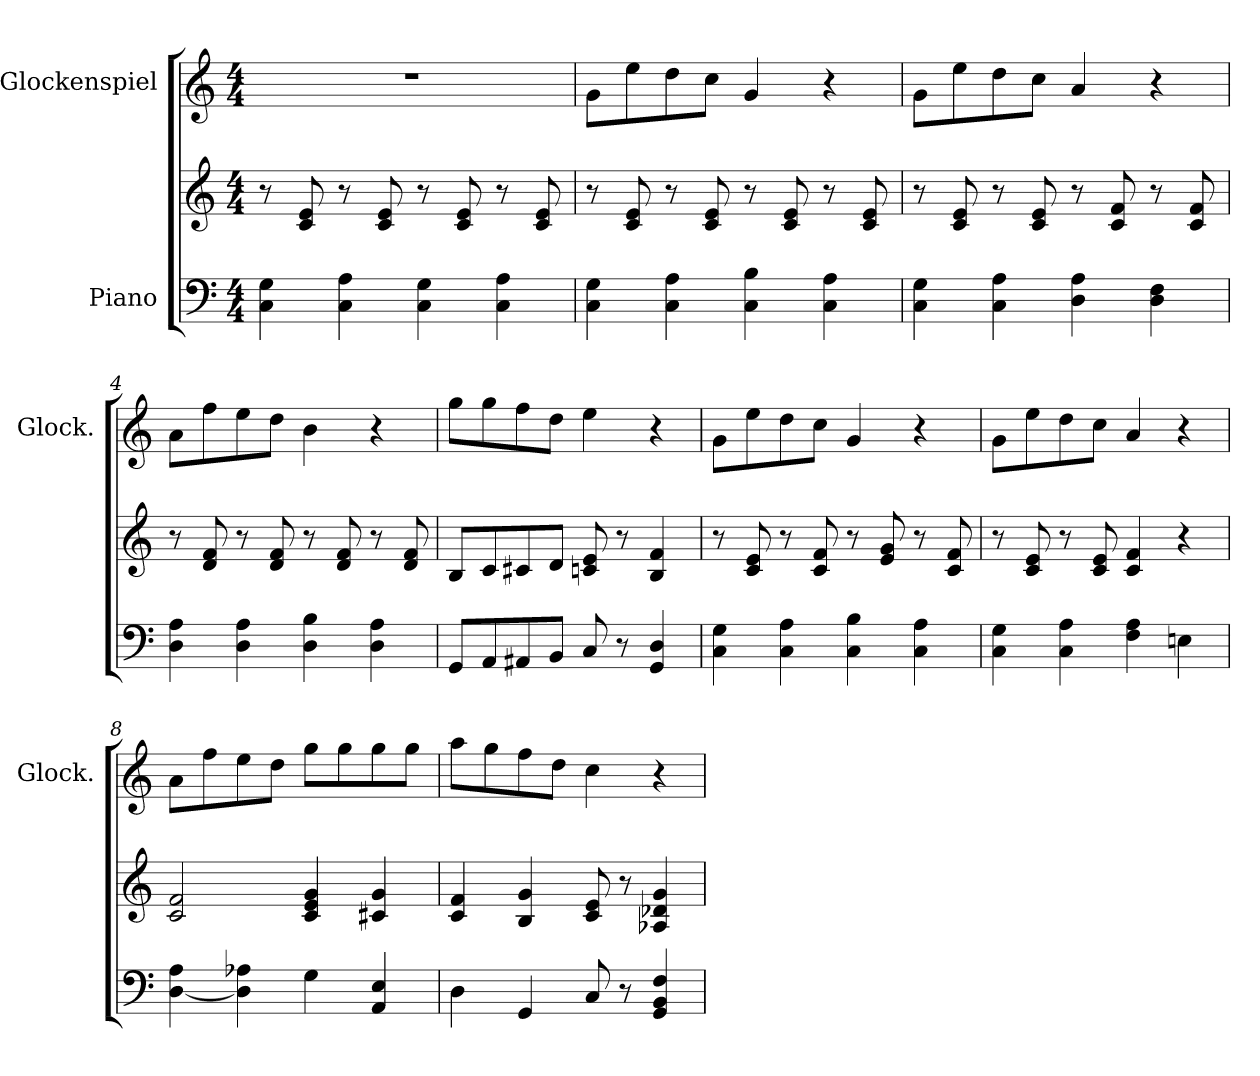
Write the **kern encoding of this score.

**kern	**kern	**kern
*part2	*part2	*part1
*staff3	*staff2	*staff1
*I"Piano	*	*I"Glockenspiel
*	*	*I'Glock.
*clefF4	*clefG2	*clefG2
*	*	*ITrd-14c-24
*k[]	*k[]	*k[]
*M4/4	*M4/4	*M4/4
*MM80	*MM80	*MM80
=1	=1	=1
4C\ 4G\	8r	1r
.	8c/ 8e/	.
4C\ 4A\	8r	.
.	8c/ 8e/	.
4C\ 4G\	8r	.
.	8c/ 8e/	.
4C\ 4A\	8r	.
.	8c/ 8e/	.
=2	=2	=2
4C\ 4G\	8r	8ggg\L
.	8c/ 8e/	8eeee\
4C\ 4A\	8r	8dddd\
.	8c/ 8e/	8cccc\J
4C\ 4B\	8r	4ggg/
.	8c/ 8e/	.
4C\ 4A\	8r	4r
.	8c/ 8e/	.
=3	=3	=3
4C\ 4G\	8r	8ggg\L
.	8c/ 8e/	8eeee\
4C\ 4A\	8r	8dddd\
.	8c/ 8e/	8cccc\J
4D\ 4A\	8r	4aaa/
.	8c/ 8f/	.
4D\ 4F\	8r	4r
.	8c/ 8f/	.
=4	=4	=4
4D\ 4A\	8r	8aaa\L
.	8d/ 8f/	8ffff\
4D\ 4A\	8r	8eeee\
.	8d/ 8f/	8dddd\J
4D\ 4B\	8r	4bbb\
.	8d/ 8f/	.
4D\ 4A\	8r	4r
.	8d/ 8f/	.
=5	=5	=5
8GG/L	8B/L	8gggg\L
8AA/	8c/	8gggg\
8AA#X/	8c#X/	8ffff\
8BB/J	8d/J	8dddd\J
8C/	8cn/ 8e/	4eeee\
8r	8r	.
4GG/ 4D/	4B/ 4f/	4r
!!LO:LB:g=z
=6	=6	=6
4C\ 4G\	8r	8ggg\L
.	8c/ 8e/	8eeee\
4C\ 4A\	8r	8dddd\
.	8c/ 8f/	8cccc\J
4C\ 4B\	8r	4ggg/
.	8e/ 8g/	.
4C\ 4A\	8r	4r
.	8c/ 8f/	.
=7	=7	=7
4C\ 4G\	8r	8ggg\L
.	8c/ 8e/	8eeee\
4C\ 4A\	8r	8dddd\
.	8c/ 8e/	8cccc\J
4F\ 4A\	4c/ 4f/	4aaa/
4En\	4r	4r
=8	=8	=8
[4D\ 4A\	2c/ 2f/	8aaa\L
.	.	8ffff\
4D\] 4A-X\	.	8eeee\
.	.	8dddd\J
4G\	4c/ 4e/ 4g/	8gggg\L
.	.	8gggg\
4AA/ 4E/	4c#X/ 4g/	8gggg\
.	.	8gggg\J
=9	=9	=9
4D\	4c/ 4f/	8aaaa\L
.	.	8gggg\
4GG/	4B/ 4g/	8ffff\
.	.	8dddd\J
8C/	8c/ 8e/	4cccc\
8r	8r	.
4GG/ 4BB/ 4F/	4A-X/ 4d-X/ 4g/	4r
=	=	=
*-	*-	*-
